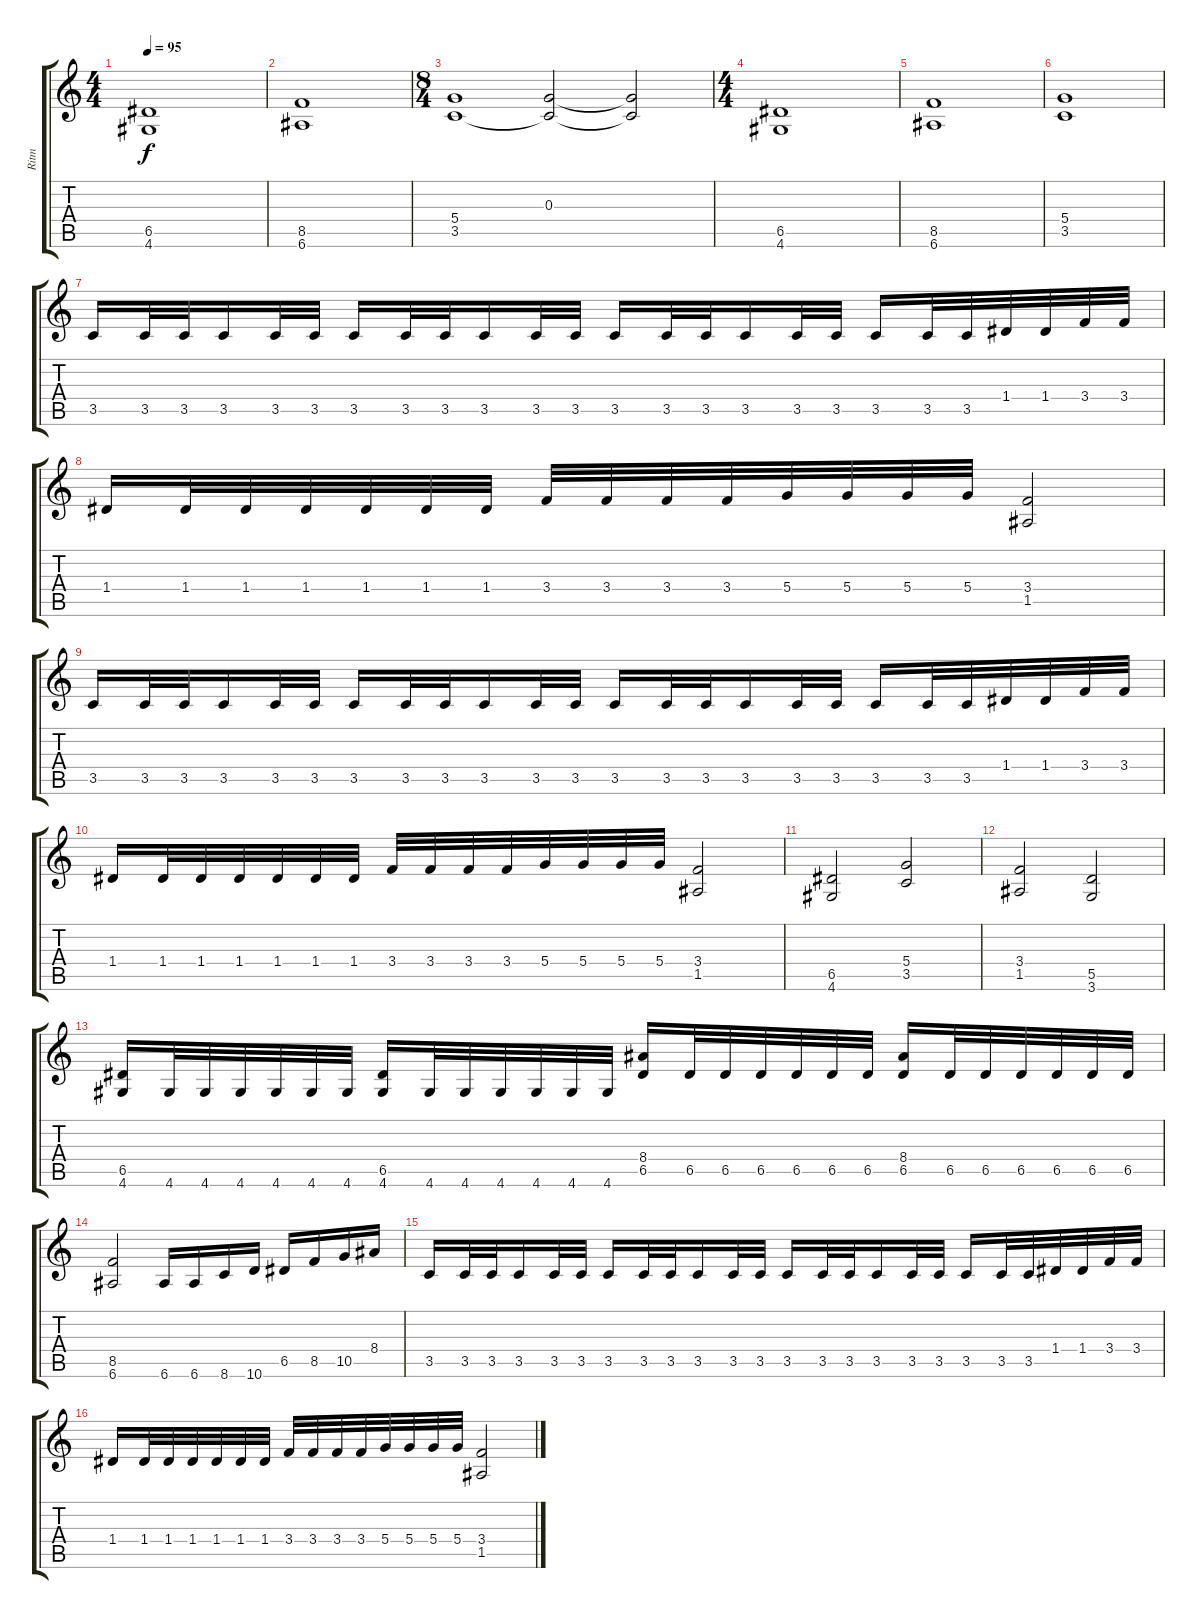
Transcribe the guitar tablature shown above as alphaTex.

\track ("Ritm" "Ritm") {instrument distortionguitar}
\staff {score tabs}
\tuning (E4 B3 G3 D3 A2 E2) {hide}
\ts (4 4)
\tempo 95
\clef g2
\ks c
(6.5 4.6).1{dy f} |
(8.5 6.6).1 |
\ts (8 4)
(5.4 3.5).1 (0.3 3.5{t}).2 (0.3{t} 3.5{t}).2 |
\ts (4 4)
(6.5 4.6).1 |
(8.5 6.6).1 |
(5.4 3.5).1 |
3.5.16 3.5.32 3.5.32 3.5.16 3.5.32 3.5.32 3.5.16 3.5.32 3.5.32 3.5.16 3.5.32 3.5.32 3.5.16 3.5.32 3.5.32 3.5.16 3.5.32 3.5.32 3.5.16 3.5.32 3.5.32 1.4.32 1.4.32 3.4.32 3.4.32 |
1.4.16 1.4.32 1.4.32 1.4.32 1.4.32 1.4.32 1.4.32 3.4.32 3.4.32 3.4.32 3.4.32 5.4.32 5.4.32 5.4.32 5.4.32 (3.4 1.5).2 |
3.5.16 3.5.32 3.5.32 3.5.16 3.5.32 3.5.32 3.5.16 3.5.32 3.5.32 3.5.16 3.5.32 3.5.32 3.5.16 3.5.32 3.5.32 3.5.16 3.5.32 3.5.32 3.5.16 3.5.32 3.5.32 1.4.32 1.4.32 3.4.32 3.4.32 |
1.4.16 1.4.32 1.4.32 1.4.32 1.4.32 1.4.32 1.4.32 3.4.32 3.4.32 3.4.32 3.4.32 5.4.32 5.4.32 5.4.32 5.4.32 (3.4 1.5).2 |
(6.5 4.6).2 (5.4 3.5).2 |
(3.4 1.5).2 (5.5 3.6).2 |
(6.5 4.6).16 4.6.32 4.6.32 4.6.32 4.6.32 4.6.32 4.6.32 (6.5 4.6).16 4.6.32 4.6.32 4.6.32 4.6.32 4.6.32 4.6.32 (8.4 6.5).16 6.5.32 6.5.32 6.5.32 6.5.32 6.5.32 6.5.32 (8.4 6.5).16 6.5.32 6.5.32 6.5.32 6.5.32 6.5.32 6.5.32 |
(8.5 6.6).2 6.6.16 6.6.16 8.6.16 10.6.16 6.5.16 8.5.16 10.5.16 8.4.16 |
3.5.16 3.5.32 3.5.32 3.5.16 3.5.32 3.5.32 3.5.16 3.5.32 3.5.32 3.5.16 3.5.32 3.5.32 3.5.16 3.5.32 3.5.32 3.5.16 3.5.32 3.5.32 3.5.16 3.5.32 3.5.32 1.4.32 1.4.32 3.4.32 3.4.32 |
1.4.16 1.4.32 1.4.32 1.4.32 1.4.32 1.4.32 1.4.32 3.4.32 3.4.32 3.4.32 3.4.32 5.4.32 5.4.32 5.4.32 5.4.32 (3.4 1.5).2
